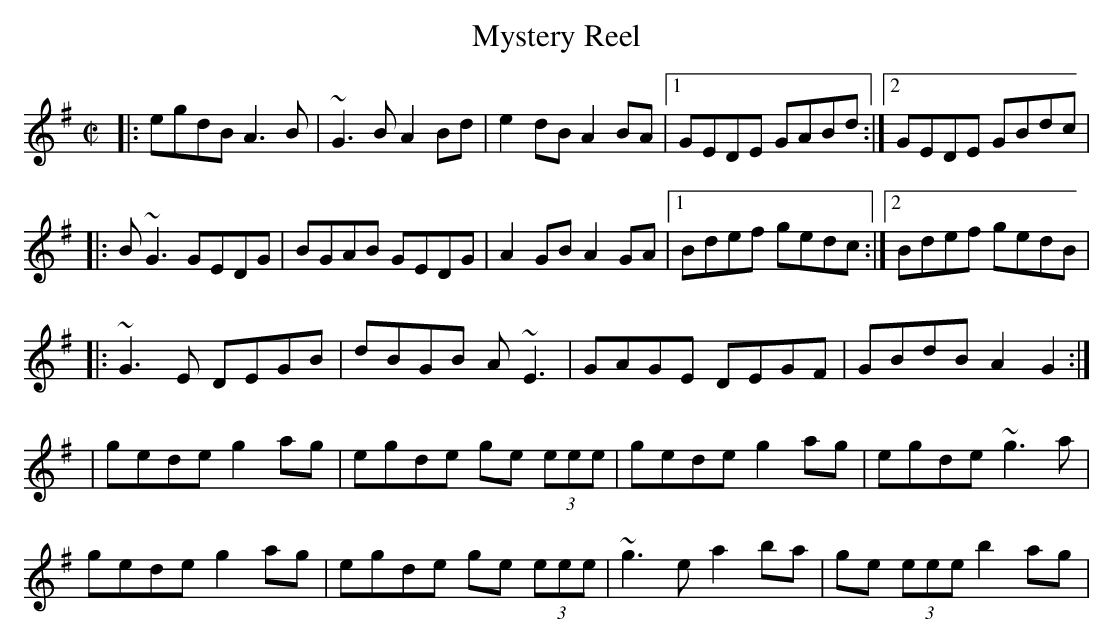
X:1
T:Mystery Reel
M:C|
K:G
|: egdB A3B | ~G3B A2Bd | e2dB A2BA |1 GEDE GABd :|2 GEDE GBdc |
|: B~G3 GEDG | BGAB GEDG | A2GB A2GA |1 Bdef gedc :|2 Bdef gedB |
|: ~G3E DEGB | dBGB A~E3 | GAGE DEGF | GBdB A2G2 :|
| gede g2ag | egde ge (3eee | gede g2ag | egde ~g3a |
gede g2ag | egde ge (3eee | ~g3e a2ba | ge (3eee b2ag |
